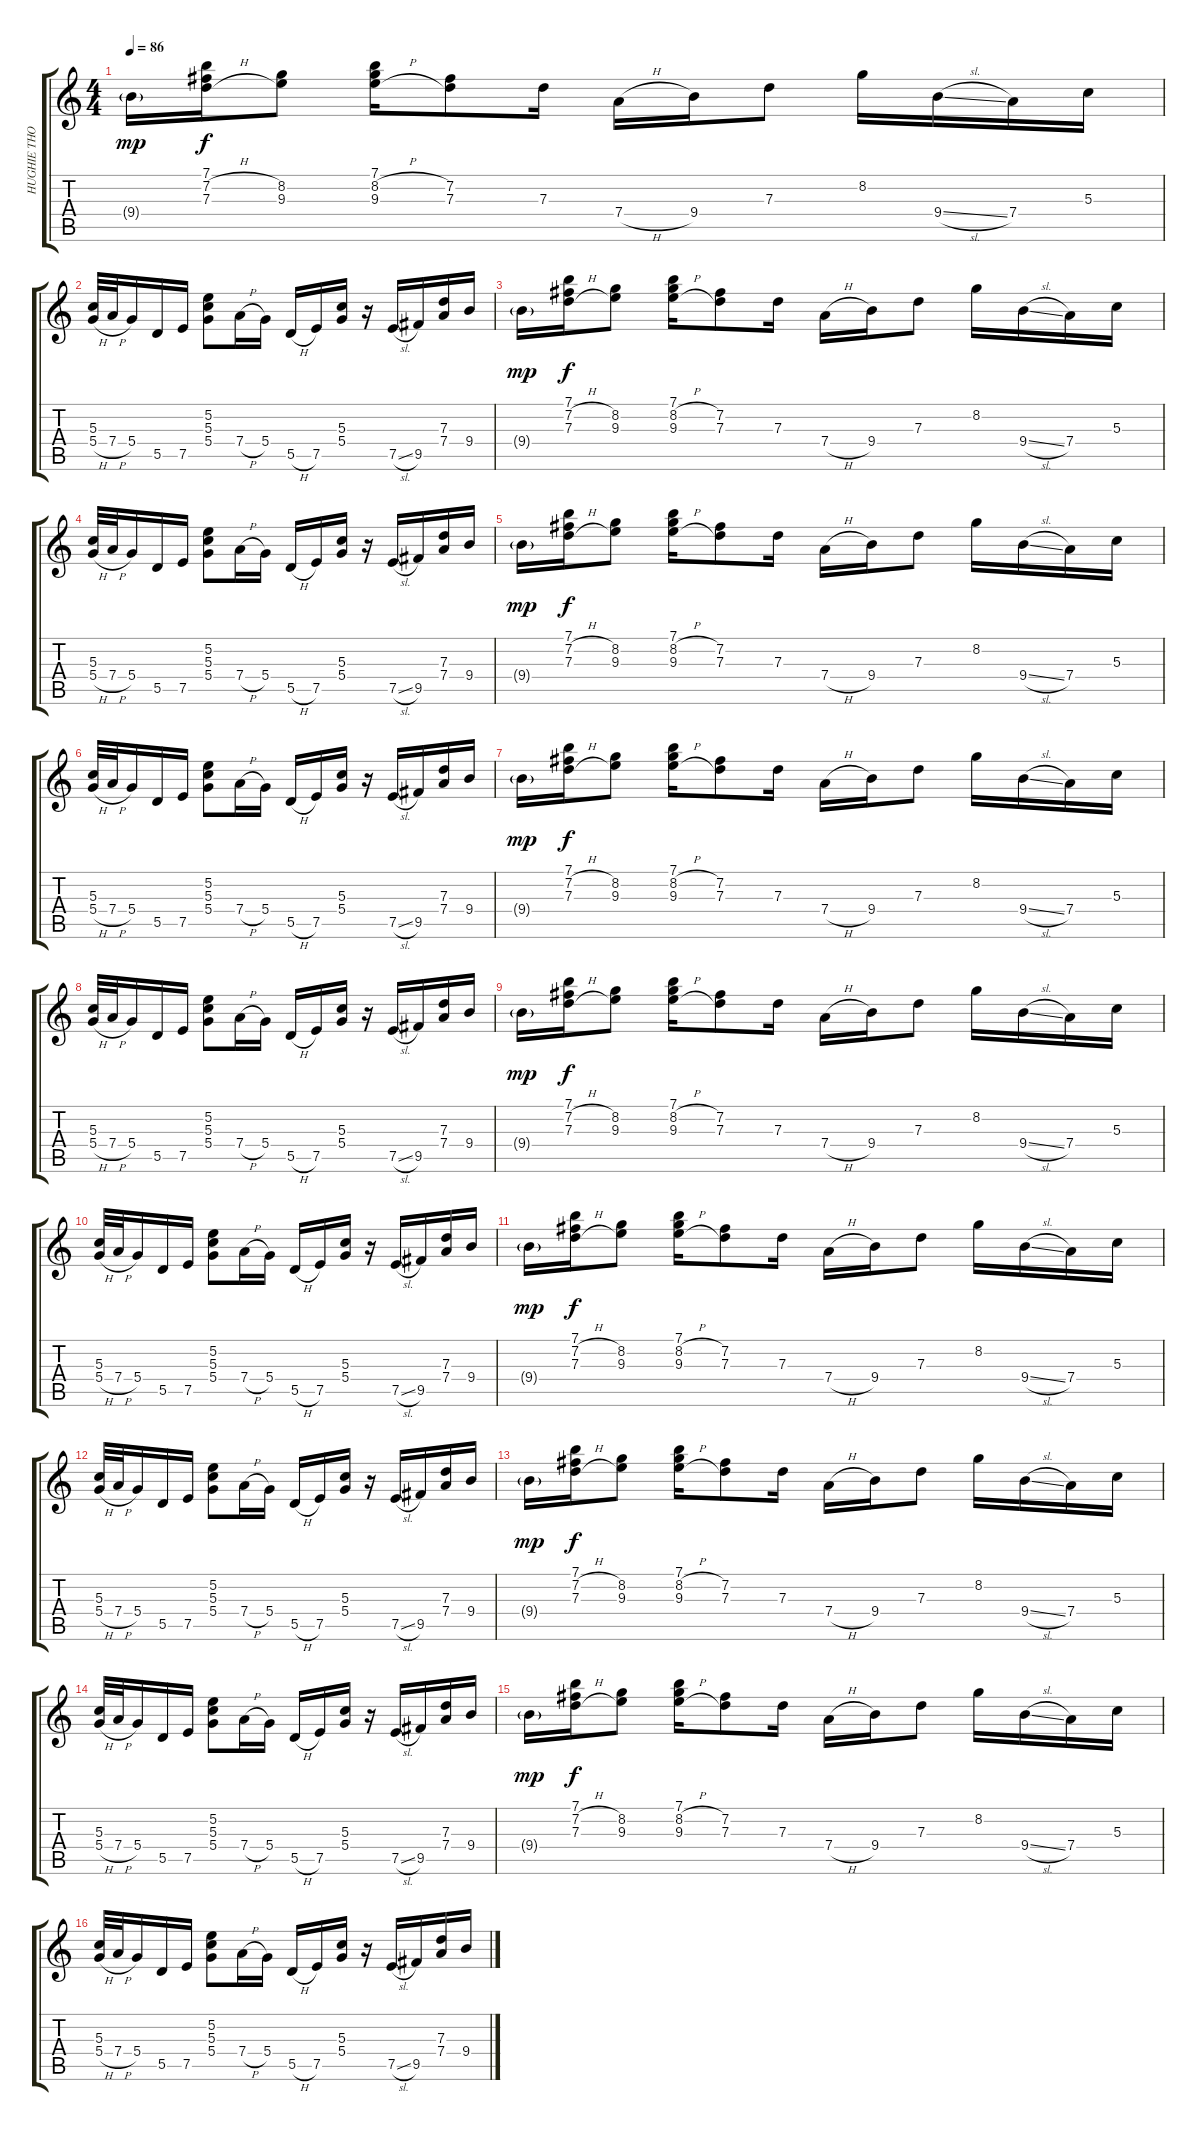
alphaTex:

\track ("HUGHIE THOMASSON" "HUGHIE THO") {instrument electricguitarclean}
\staff {score tabs}
\tuning (E4 B3 G3 D3 A2 E2) {hide}
\ts (4 4)
\tempo 86
\clef g2
\ks c
9.4{g}.16{dy mp} (7.1 7.2{h} 7.3{h}).16{dy f} (8.2 9.3).8 (7.1 8.2{h} 9.3{h}).16 (7.2 7.3).8 7.3.16 7.4{h}.16 9.4.16 7.3.8 8.2.16 9.4{sl}.16 7.4.16 5.3.16 |
(5.3 5.4{h}).32 7.4{h}.32 5.4.16 5.5.16 7.5.16 (5.2 5.3 5.4).8 7.4{h}.16 5.4.16 5.5{h}.16 7.5.16 (5.3 5.4).16 r.16 7.5{sl}.16 9.5.16 (7.3 7.4).16 9.4.16 |
9.4{g}.16{dy mp} (7.1 7.2{h} 7.3{h}).16{dy f} (8.2 9.3).8 (7.1 8.2{h} 9.3{h}).16 (7.2 7.3).8 7.3.16 7.4{h}.16 9.4.16 7.3.8 8.2.16 9.4{sl}.16 7.4.16 5.3.16 |
(5.3 5.4{h}).32 7.4{h}.32 5.4.16 5.5.16 7.5.16 (5.2 5.3 5.4).8 7.4{h}.16 5.4.16 5.5{h}.16 7.5.16 (5.3 5.4).16 r.16 7.5{sl}.16 9.5.16 (7.3 7.4).16 9.4.16 |
9.4{g}.16{dy mp} (7.1 7.2{h} 7.3{h}).16{dy f} (8.2 9.3).8 (7.1 8.2{h} 9.3{h}).16 (7.2 7.3).8 7.3.16 7.4{h}.16 9.4.16 7.3.8 8.2.16 9.4{sl}.16 7.4.16 5.3.16 |
(5.3 5.4{h}).32 7.4{h}.32 5.4.16 5.5.16 7.5.16 (5.2 5.3 5.4).8 7.4{h}.16 5.4.16 5.5{h}.16 7.5.16 (5.3 5.4).16 r.16 7.5{sl}.16 9.5.16 (7.3 7.4).16 9.4.16 |
9.4{g}.16{dy mp} (7.1 7.2{h} 7.3{h}).16{dy f} (8.2 9.3).8 (7.1 8.2{h} 9.3{h}).16 (7.2 7.3).8 7.3.16 7.4{h}.16 9.4.16 7.3.8 8.2.16 9.4{sl}.16 7.4.16 5.3.16 |
(5.3 5.4{h}).32 7.4{h}.32 5.4.16 5.5.16 7.5.16 (5.2 5.3 5.4).8 7.4{h}.16 5.4.16 5.5{h}.16 7.5.16 (5.3 5.4).16 r.16 7.5{sl}.16 9.5.16 (7.3 7.4).16 9.4.16 |
9.4{g}.16{dy mp} (7.1 7.2{h} 7.3{h}).16{dy f} (8.2 9.3).8 (7.1 8.2{h} 9.3{h}).16 (7.2 7.3).8 7.3.16 7.4{h}.16 9.4.16 7.3.8 8.2.16 9.4{sl}.16 7.4.16 5.3.16 |
(5.3 5.4{h}).32 7.4{h}.32 5.4.16 5.5.16 7.5.16 (5.2 5.3 5.4).8 7.4{h}.16 5.4.16 5.5{h}.16 7.5.16 (5.3 5.4).16 r.16 7.5{sl}.16 9.5.16 (7.3 7.4).16 9.4.16 |
9.4{g}.16{dy mp} (7.1 7.2{h} 7.3{h}).16{dy f} (8.2 9.3).8 (7.1 8.2{h} 9.3{h}).16 (7.2 7.3).8 7.3.16 7.4{h}.16 9.4.16 7.3.8 8.2.16 9.4{sl}.16 7.4.16 5.3.16 |
(5.3 5.4{h}).32 7.4{h}.32 5.4.16 5.5.16 7.5.16 (5.2 5.3 5.4).8 7.4{h}.16 5.4.16 5.5{h}.16 7.5.16 (5.3 5.4).16 r.16 7.5{sl}.16 9.5.16 (7.3 7.4).16 9.4.16 |
9.4{g}.16{dy mp} (7.1 7.2{h} 7.3{h}).16{dy f} (8.2 9.3).8 (7.1 8.2{h} 9.3{h}).16 (7.2 7.3).8 7.3.16 7.4{h}.16 9.4.16 7.3.8 8.2.16 9.4{sl}.16 7.4.16 5.3.16 |
(5.3 5.4{h}).32 7.4{h}.32 5.4.16 5.5.16 7.5.16 (5.2 5.3 5.4).8 7.4{h}.16 5.4.16 5.5{h}.16 7.5.16 (5.3 5.4).16 r.16 7.5{sl}.16 9.5.16 (7.3 7.4).16 9.4.16 |
9.4{g}.16{dy mp} (7.1 7.2{h} 7.3{h}).16{dy f} (8.2 9.3).8 (7.1 8.2{h} 9.3{h}).16 (7.2 7.3).8 7.3.16 7.4{h}.16 9.4.16 7.3.8 8.2.16 9.4{sl}.16 7.4.16 5.3.16 |
(5.3 5.4{h}).32 7.4{h}.32 5.4.16 5.5.16 7.5.16 (5.2 5.3 5.4).8 7.4{h}.16 5.4.16 5.5{h}.16 7.5.16 (5.3 5.4).16 r.16 7.5{sl}.16 9.5.16 (7.3 7.4).16 9.4.16
